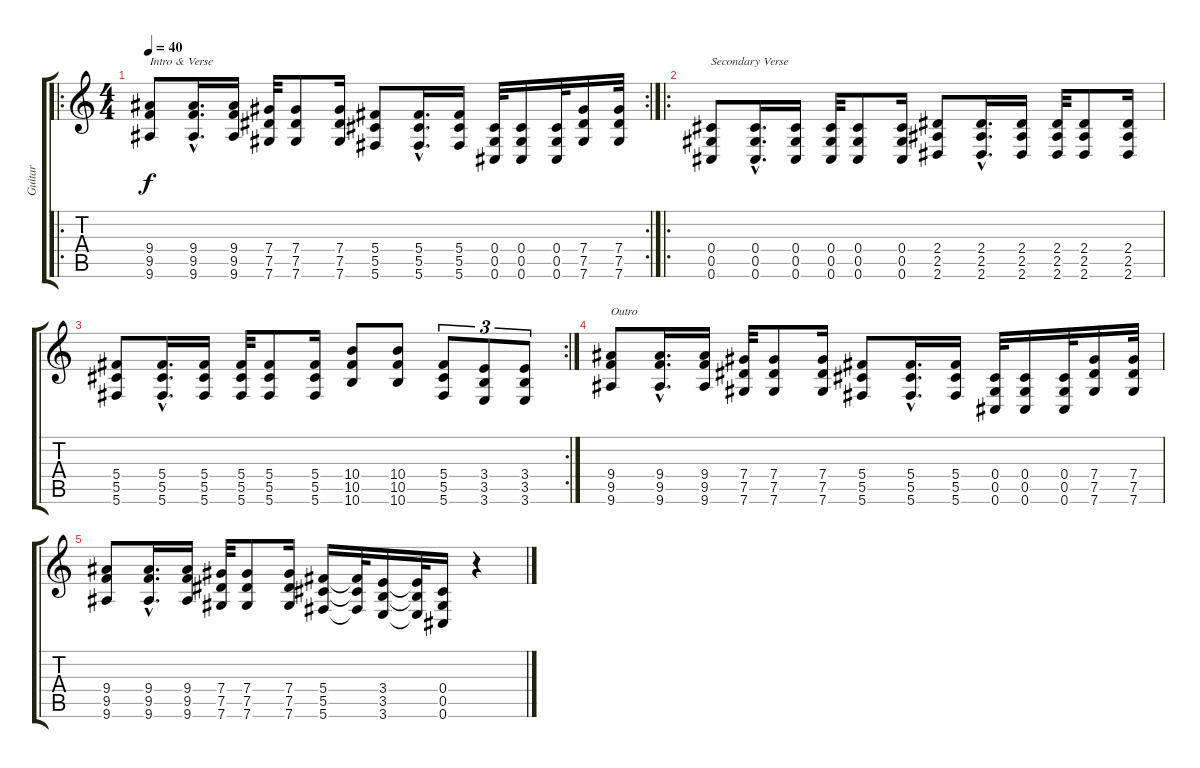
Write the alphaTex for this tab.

\track ("Guitar" "Guitar") {instrument distortionguitar}
\staff {score tabs}
\tuning (Eb4 Bb3 Gb3 Db3 Ab2 Db2) {hide}
\ro
\rc 2
\ts (4 4)
\tempo 40
\clef g2
\ks c
(9.4 9.5 9.6).8{txt "Intro & Verse" dy f instrument distortionguitar} (9.4{hac} 9.5{hac} 9.6{hac}).16{d} (9.4 9.5 9.6).16 (7.4 7.5 7.6).32 (7.4 7.5 7.6).8 (7.4 7.5 7.6).16 (5.4 5.5 5.6).8 (5.4{hac} 5.5{hac} 5.6{hac}).16{d} (5.4 5.5 5.6).16 (0.4 0.5 0.6).32 (0.4 0.5 0.6).16 (0.4 0.5 0.6).32 (7.4 7.5 7.6).16 (7.4 7.5 7.6).32 |
\ro
(0.4 0.5 0.6).8{txt "Secondary Verse"} (0.4{hac} 0.5{hac} 0.6{hac}).16{d} (0.4 0.5 0.6).16 (0.4 0.5 0.6).32 (0.4 0.5 0.6).8 (0.4 0.5 0.6).16 (2.4 2.5 2.6).8 (2.4{hac} 2.5{hac} 2.6{hac}).16{d} (2.4 2.5 2.6).16 (2.4 2.5 2.6).32 (2.4 2.5 2.6).8 (2.4 2.5 2.6).16 |
\rc 2
(5.4 5.5 5.6).8 (5.4{hac} 5.5{hac} 5.6{hac}).16{d} (5.4 5.5 5.6).16 (5.4 5.5 5.6).32 (5.4 5.5 5.6).8 (5.4 5.5 5.6).16 (10.4 10.5 10.6).8 (10.4 10.5 10.6).8 (5.4 5.5 5.6).8{tu (3 2)} (3.4 3.5 3.6).8{tu (3 2)} (3.4 3.5 3.6).8{tu (3 2)} |
(9.4 9.5 9.6).8{txt "Outro"} (9.4{hac} 9.5{hac} 9.6{hac}).16{d} (9.4 9.5 9.6).16 (7.4 7.5 7.6).32 (7.4 7.5 7.6).8 (7.4 7.5 7.6).16 (5.4 5.5 5.6).8 (5.4{hac} 5.5{hac} 5.6{hac}).16{d} (5.4 5.5 5.6).16 (0.4 0.5 0.6).32 (0.4 0.5 0.6).16 (0.4 0.5 0.6).32 (7.4 7.5 7.6).16 (7.4 7.5 7.6).32 |
(9.4 9.5 9.6).8 (9.4{hac} 9.5{hac} 9.6{hac}).16{d} (9.4 9.5 9.6).16 (7.4 7.5 7.6).32 (7.4 7.5 7.6).8 (7.4 7.5 7.6).16 (5.4 5.5 5.6).16 (5.4{t} 5.5{t} 5.6{t}).32 (3.4 3.5 3.6).16 (3.4{t} 3.5{t} 3.6{t}).32 (0.4 0.5 0.6).16 r.4
